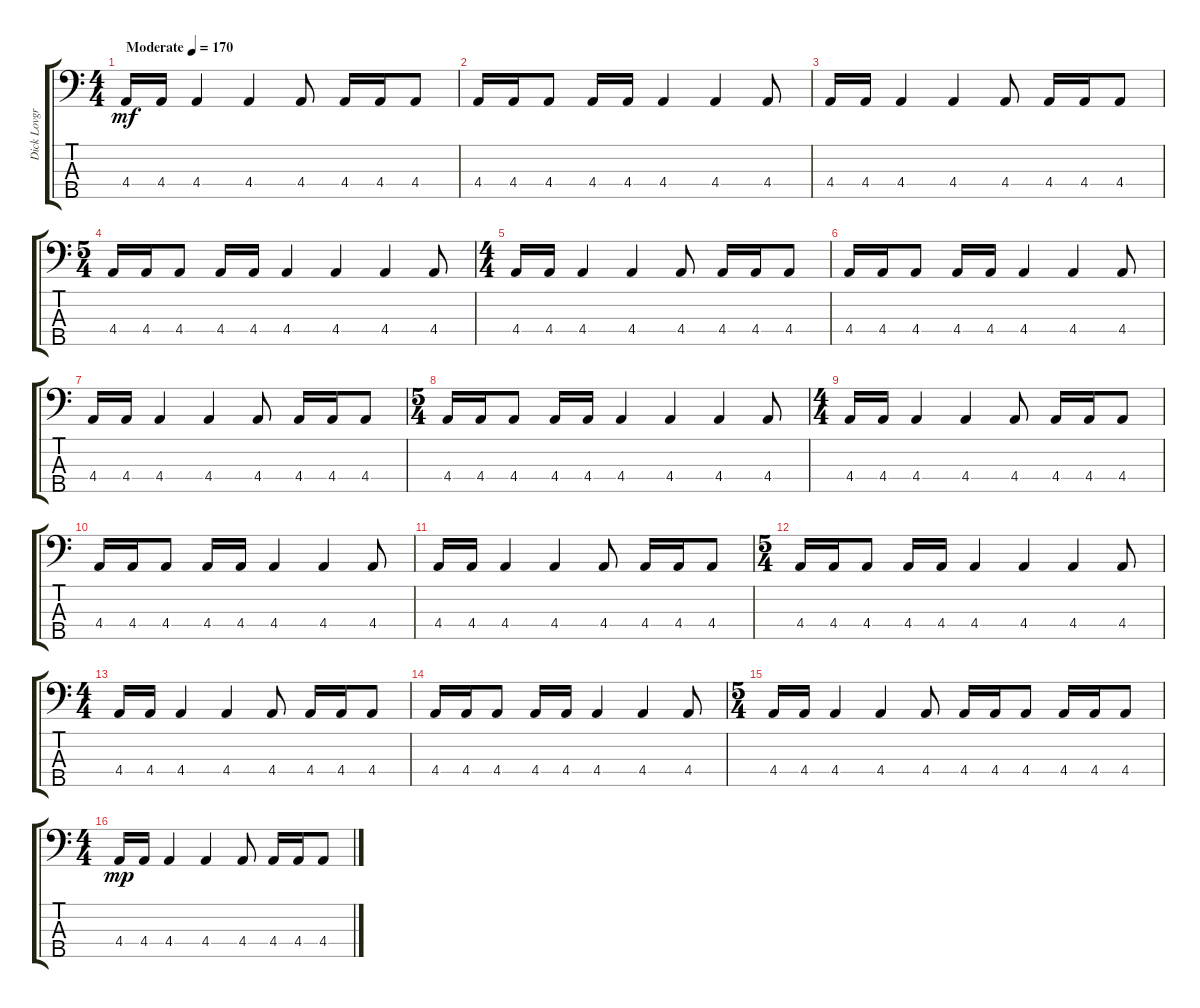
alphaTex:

\track ("Dick Lovgren Distorted" "Dick Lovgr") {instrument electricbasspick}
\staff {score tabs}
\tuning (Ab2 Eb2 Bb1 F1 Bb0) {hide}
\ts (4 4)
\tempo (170 "Moderate")
\clef f4
\ks c
4.4.16{dy mf instrument electricbasspick} 4.4.16 4.4.4 4.4.4 4.4.8 4.4.16 4.4.16 4.4.8 |
4.4.16 4.4.16 4.4.8 4.4.16 4.4.16 4.4.4 4.4.4 4.4.8 |
4.4.16 4.4.16 4.4.4 4.4.4 4.4.8 4.4.16 4.4.16 4.4.8 |
\ts (5 4)
4.4.16 4.4.16 4.4.8 4.4.16 4.4.16 4.4.4 4.4.4 4.4.4 4.4.8 |
\ts (4 4)
4.4.16 4.4.16 4.4.4 4.4.4 4.4.8 4.4.16 4.4.16 4.4.8 |
4.4.16 4.4.16 4.4.8 4.4.16 4.4.16 4.4.4 4.4.4 4.4.8 |
4.4.16 4.4.16 4.4.4 4.4.4 4.4.8 4.4.16 4.4.16 4.4.8 |
\ts (5 4)
4.4.16 4.4.16 4.4.8 4.4.16 4.4.16 4.4.4 4.4.4 4.4.4 4.4.8 |
\ts (4 4)
4.4.16 4.4.16 4.4.4 4.4.4 4.4.8 4.4.16 4.4.16 4.4.8 |
4.4.16 4.4.16 4.4.8 4.4.16 4.4.16 4.4.4 4.4.4 4.4.8 |
4.4.16 4.4.16 4.4.4 4.4.4 4.4.8 4.4.16 4.4.16 4.4.8 |
\ts (5 4)
4.4.16 4.4.16 4.4.8 4.4.16 4.4.16 4.4.4 4.4.4 4.4.4 4.4.8 |
\ts (4 4)
4.4.16 4.4.16 4.4.4 4.4.4 4.4.8 4.4.16 4.4.16 4.4.8 |
4.4.16 4.4.16 4.4.8 4.4.16 4.4.16 4.4.4 4.4.4 4.4.8 |
\ts (5 4)
4.4.16 4.4.16 4.4.4 4.4.4 4.4.8 4.4.16 4.4.16 4.4.8 4.4.16 4.4.16 4.4.8 |
\ts (4 4)
4.4.16{dy mp} 4.4.16 4.4.4 4.4.4 4.4.8 4.4.16 4.4.16 4.4.8
